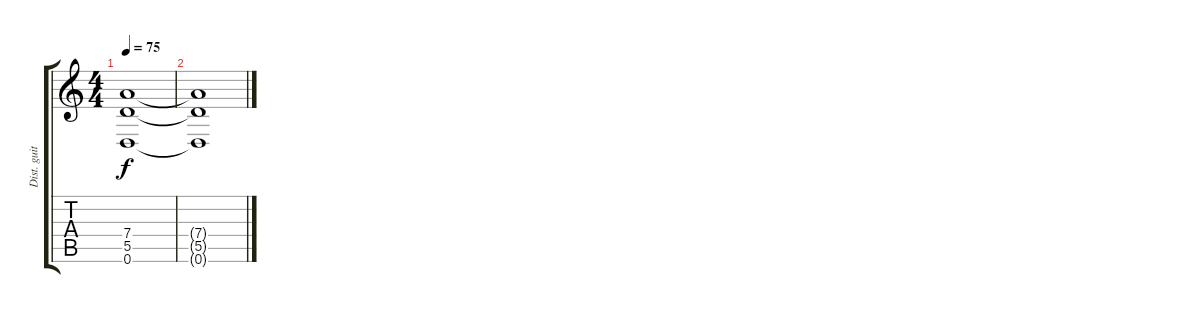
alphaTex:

\track ("Dist. guitar" "Dist. guit") {instrument distortionguitar}
\staff {score tabs}
\tuning (E4 B3 G3 D3 A2 D2) {hide}
\ts (4 4)
\tempo 75
\clef g2
\ks c
(7.4{t} 5.5{t} 0.6{t}).1{dy f volume 8} |
(7.4{t} 5.5{t} 0.6{t}).1{volume 0}
